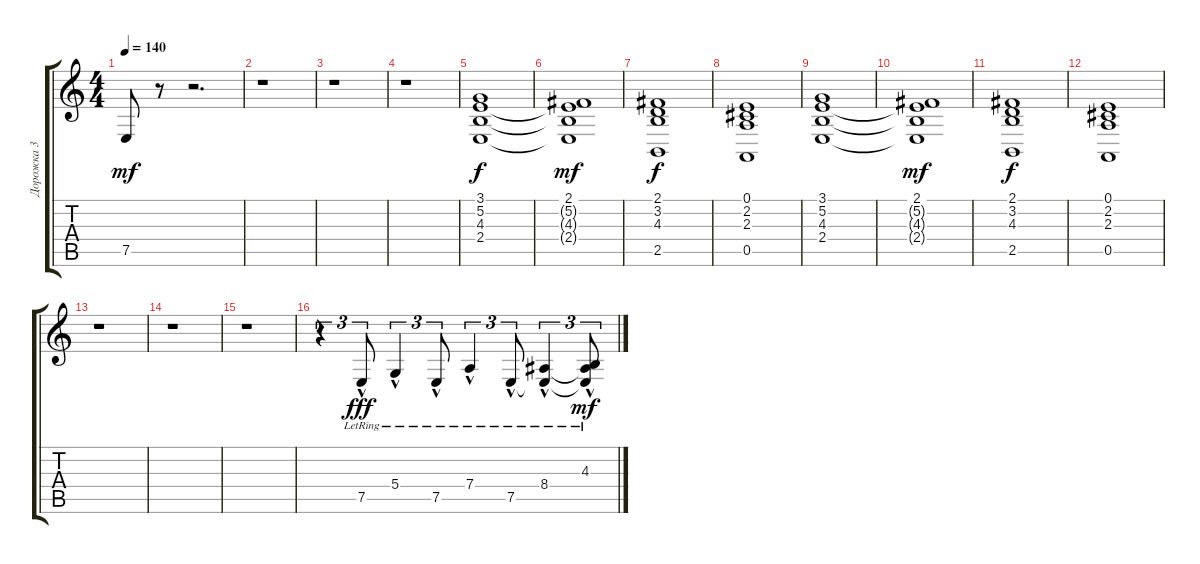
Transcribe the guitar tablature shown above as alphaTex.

\track ("Дорожка 3" "Дорожка 3") {instrument lead5charang}
\staff {score tabs}
\tuning (E4 B3 G3 D3 A2 D2) {hide}
\ts (4 4)
\tempo 140
\clef g2
\ks c
7.5{t}.8{dy mf} r.8 r.2{d} |
r.1 |
r.1 |
r.1 |
(3.1 5.2 4.3 2.4).1{dy f instrument pad4choir} |
(2.1 5.2{t} 4.3{t} 2.4{t}).1{dy mf} |
(2.1 3.2 4.3 2.5).1{dy f} |
(0.1 2.2 2.3 0.5).1 |
(3.1 5.2 4.3 2.4).1 |
(2.1 5.2{t} 4.3{t} 2.4{t}).1{dy mf} |
(2.1 3.2 4.3 2.5).1{dy f} |
(0.1 2.2 2.3 0.5).1 |
r.1 |
r.1 |
r.1 |
r.4{tu (3 2) instrument lead5charang} 7.5{hac lr}.8{tu (3 2) dy fff} 5.4{hac lr}.4{tu (3 2)} 7.5{hac lr}.8{tu (3 2)} 7.4{hac lr}.4{tu (3 2)} 7.5{hac lr}.8{tu (3 2)} (8.4{hac lr} 7.5{t}).4{tu (3 2)} (4.3{hac lr} 8.4{t} 7.5{t}).8{tu (3 2) dy mf}
